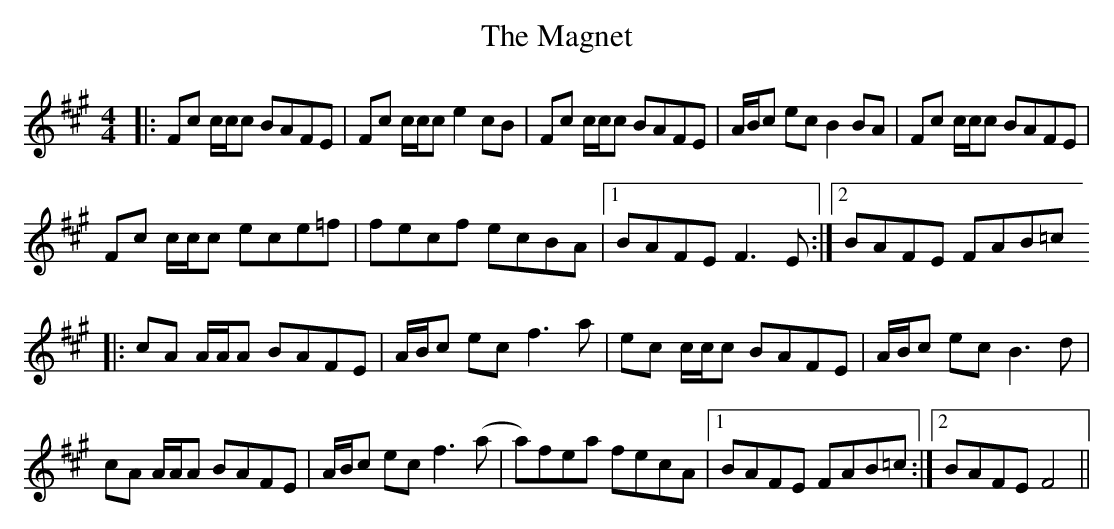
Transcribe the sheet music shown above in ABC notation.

X:1
T: The Magnet
M: 4/4
L: 1/8
K: Amaj
|:Fc c/c/c BAFE|Fc c/c/c e2 cB|Fc c/c/c BAFE|A/B/c ec B2 BA|Fc c/c/c BAFE|
Fc c/c/c ece=f|fecf ecBA|1 BAFE F3 E:|2 BAFE FAB=c
|:cA A/A/A BAFE|A/B/c ec f3 a|ec c/c/c BAFE|A/B/c ec B3 d|
cA A/A/A BAFE|A/B/c ec f3 (a|a)fea fecA|1 BAFE FAB=c:|2 BAFE F4||
